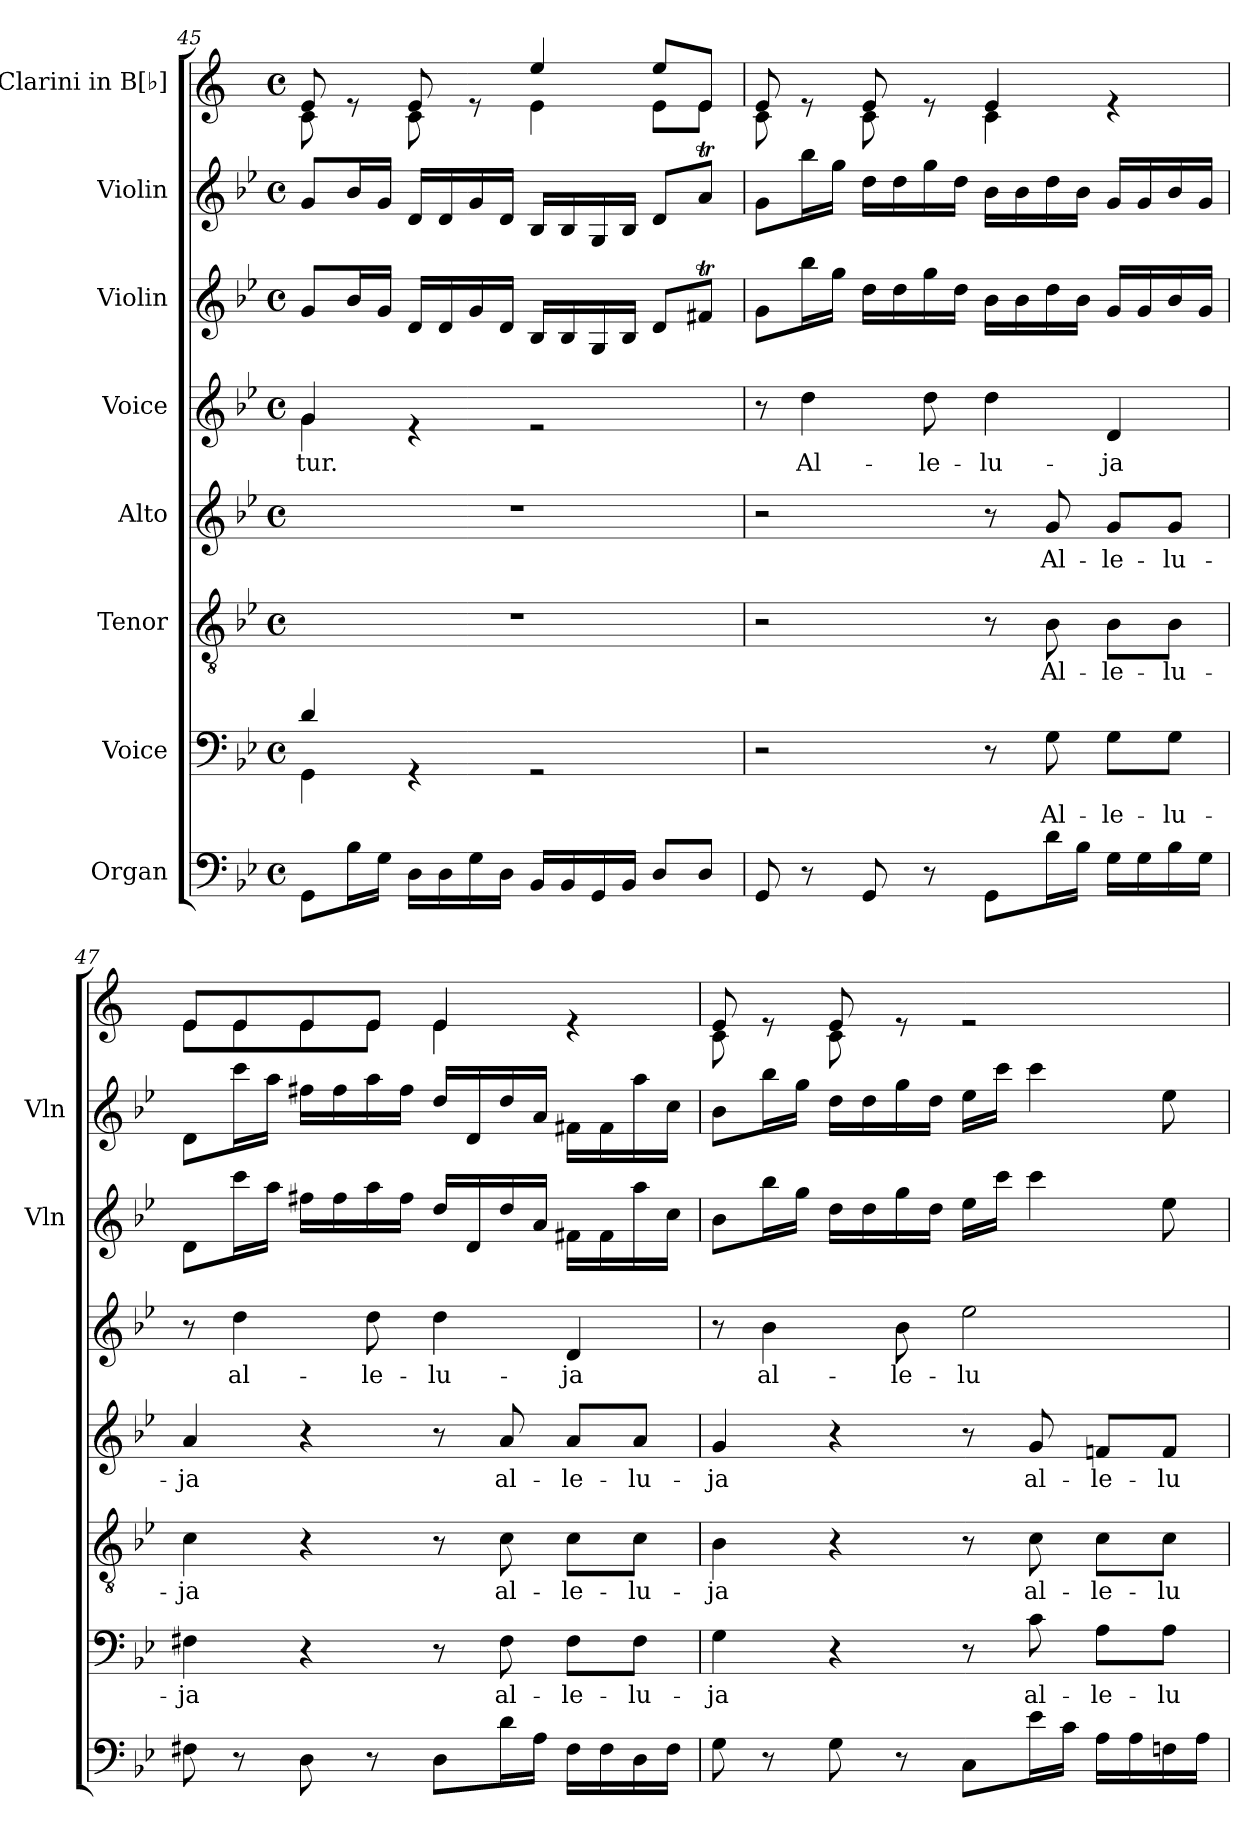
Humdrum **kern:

**kern	**kern	**text	**kern	**text	**kern	**text	**kern	**text	**kern	**kern	**kern
*part8	*part7	*part7	*part6	*part6	*part5	*part5	*part4	*part4	*part3	*part2	*part1
*staff8	*staff7	*staff7	*staff6	*staff6	*staff5	*staff5	*staff4	*staff4	*staff3	*staff2	*staff1
*I"Organ	*I"Voice	*	*I"Tenor	*	*I"Alto	*	*I"Voice	*	*I"Violin	*I"Violin	*I"Clarini in B[♭]
*	*	*	*	*	*	*	*	*	*I'Vln	*I'Vln	*
*clefF4	*clefF4	*	*clefGv2	*	*clefG2	*	*clefG2	*	*clefG2	*clefG2	*clefG2
*	*	*	*	*	*	*	*	*	*	*	*ITrd1c2
*k[b-e-]	*k[b-e-]	*	*k[b-e-]	*	*k[b-e-]	*	*k[b-e-]	*	*k[b-e-]	*k[b-e-]	*k[b-e-]
*M4/4	*M4/4	*	*M4/4	*	*M4/4	*	*M4/4	*	*M4/4	*M4/4	*M4/4
*met(c)	*met(c)	*	*met(c)	*	*met(c)	*	*met(c)	*	*met(c)	*met(c)	*met(c)
=45	=45	=45	=45	=45	=45	=45	=45	=45	=45	=45	=45
*	*^	*	*	*	*	*	*	*	*	*	*
!	!	!	!	!	!	!	!	!	!LO:LY:b	!	!	!
*	*	*	*	*	*	*	*	*^	*	*	*	*^
8GG\L	4d/	4GG\	.	1r	.	1r	.	4g/	4g\	-tur.	8g/L	8g/L	8d/	8B-\
16B-\L	.	.	.	.	.	.	.	.	.	.	16b-/L	16b-/L	8re	8ryy
16G\JJ	.	.	.	.	.	.	.	.	.	.	16g/JJ	16g/JJ	.	.
16D\LL	4rGG	2.ryy	.	.	.	.	.	4re	2.ryy	.	16d/LL	16d/LL	8d/	8B-\
16D\	.	.	.	.	.	.	.	.	.	.	16d/	16d/	.	.
16G\	.	.	.	.	.	.	.	.	.	.	16g/	16g/	8re	8ryy
16D\JJ	.	.	.	.	.	.	.	.	.	.	16d/JJ	16d/JJ	.	.
16BB-/LL	2rGG	.	.	.	.	.	.	2re	.	.	16B-/LL	16B-/LL	4dd/	4d\
16BB-/	.	.	.	.	.	.	.	.	.	.	16B-/	16B-/	.	.
16GG/	.	.	.	.	.	.	.	.	.	.	16G/	16G/	.	.
16BB-/JJ	.	.	.	.	.	.	.	.	.	.	16B-/JJ	16B-/JJ	.	.
8D/L	.	.	.	.	.	.	.	.	.	.	8d/L	8d/L	8dd/L	8d\L
8D/J	.	.	.	.	.	.	.	.	.	.	8f#Xt/J	8at/J	8d/J	8d\J
*	*v	*v	*	*	*	*	*	*v	*v	*	*	*	*	*
!!LO:LB:g=z	!!
=46	=46	=46	=46	=46	=46	=46	=46	=46	=46	=46	=46	=46
8GG/	2r	.	2r	.	2r	.	8r	.	8g\L	8g\L	8d/	8B-\
!	!	!	!	!	!	!	!	!LO:LY:b	!	!	!	!
8r	.	.	.	.	.	.	4dd\	Al-	16bb-\L	16bb-\L	8re	8ryy
.	.	.	.	.	.	.	.	.	16gg\JJ	16gg\JJ	.	.
8GG/	.	.	.	.	.	.	.	.	16dd\LL	16dd\LL	8d/	8B-\
.	.	.	.	.	.	.	.	.	16dd\	16dd\	.	.
!	!	!	!	!	!	!	!	!LO:LY:b	!	!	!	!
8r	.	.	.	.	.	.	8dd\	-le-	16gg\	16gg\	8re	8ryy
.	.	.	.	.	.	.	.	.	16dd\JJ	16dd\JJ	.	.
!	!	!	!	!	!	!	!	!LO:LY:b	!	!	!	!
8GG\L	8r	.	8r	.	8r	.	4dd\	-lu-	16b-\LL	16b-\LL	4d/	4B-\
.	.	.	.	.	.	.	.	.	16b-\	16b-\	.	.
!	!	!LO:LY:b	!	!LO:LY:b	!	!LO:LY:b	!	!	!	!	!	!
16d\L	8G\	Al-	8B-\	Al-	8g/	Al-	.	.	16dd\	16dd\	.	.
16B-\JJ	.	.	.	.	.	.	.	.	16b-\JJ	16b-\JJ	.	.
!	!	!LO:LY:b	!	!LO:LY:b	!	!LO:LY:b	!	!LO:LY:b	!	!	!	!
16G\LL	8G\L	-le-	8B-\L	-le-	8g/L	-le-	4d/	-ja	16g/LL	16g/LL	4re	4ryy
16G\	.	.	.	.	.	.	.	.	16g/	16g/	.	.
!	!	!LO:LY:b	!	!LO:LY:b	!	!LO:LY:b	!	!	!	!	!	!
16B-\	8G\J	-lu-	8B-\J	-lu-	8g/J	-lu-	.	.	16b-/	16b-/	.	.
16G\JJ	.	.	.	.	.	.	.	.	16g/JJ	16g/JJ	.	.
=47	=47	=47	=47	=47	=47	=47	=47	=47	=47	=47	=47	=47
!	!	!LO:LY:b	!	!LO:LY:b	!	!LO:LY:b	!	!	!	!	!	!
8F#X\	4F#X\	-ja	4c\	-ja	4a/	-ja	8r	.	8d\L	8d\L	8d/L	8d\L
!	!	!	!	!	!	!	!	!LO:LY:b	!	!	!	!
8r	.	.	.	.	.	.	4dd\	al-	16ccc\L	16ccc\L	8d/	8d\
.	.	.	.	.	.	.	.	.	16aa\JJ	16aa\JJ	.	.
8D\	4r	.	4r	.	4r	.	.	.	16ff#X\LL	16ff#X\LL	8d/	8d\
.	.	.	.	.	.	.	.	.	16ff#\	16ff#\	.	.
!	!	!	!	!	!	!	!	!LO:LY:b	!	!	!	!
8r	.	.	.	.	.	.	8dd\	-le-	16aa\	16aa\	8d/J	8d\J
.	.	.	.	.	.	.	.	.	16ff#\JJ	16ff#\JJ	.	.
!	!	!	!	!	!	!	!	!LO:LY:b	!	!	!	!
8D\L	8r	.	8r	.	8r	.	4dd\	-lu-	16dd/LL	16dd/LL	4d/	4d\
.	.	.	.	.	.	.	.	.	16d/	16d/	.	.
!	!	!LO:LY:b	!	!LO:LY:b	!	!LO:LY:b	!	!	!	!	!	!
16d\L	8F#\	al-	8c\	al-	8a/	al-	.	.	16dd/	16dd/	.	.
16A\JJ	.	.	.	.	.	.	.	.	16a/JJ	16a/JJ	.	.
!	!	!LO:LY:b	!	!LO:LY:b	!	!LO:LY:b	!	!LO:LY:b	!	!	!	!
16F#\LL	8F#\L	-le-	8c\L	-le-	8a/L	-le-	4d/	-ja	16f#X\LL	16f#X\LL	4re	4ryy
16F#\	.	.	.	.	.	.	.	.	16f#\	16f#\	.	.
!	!	!LO:LY:b	!	!LO:LY:b	!	!LO:LY:b	!	!	!	!	!	!
16D\	8F#\J	-lu-	8c\J	-lu-	8a/J	-lu-	.	.	16aa\	16aa\	.	.
16F#\JJ	.	.	.	.	.	.	.	.	16cc\JJ	16cc\JJ	.	.
=48	=48	=48	=48	=48	=48	=48	=48	=48	=48	=48	=48	=48
!	!	!LO:LY:b	!	!LO:LY:b	!	!LO:LY:b	!	!	!	!	!	!
8G\	4G\	-ja	4B-\	-ja	4g/	-ja	8r	.	8b-\L	8b-\L	8d/	8B-\
!	!	!	!	!	!	!	!	!LO:LY:b	!	!	!	!
8r	.	.	.	.	.	.	4b-\	al-	16bb-\L	16bb-\L	8re	8ryy
.	.	.	.	.	.	.	.	.	16gg\JJ	16gg\JJ	.	.
8G\	4r	.	4r	.	4r	.	.	.	16dd\LL	16dd\LL	8d/	8B-\
.	.	.	.	.	.	.	.	.	16dd\	16dd\	.	.
!	!	!	!	!	!	!	!	!LO:LY:b	!	!	!	!
8r	.	.	.	.	.	.	8b-\	-le-	16gg\	16gg\	8re	2ryy
.	.	.	.	.	.	.	.	.	16dd\JJ	16dd\JJ	.	.
!	!	!	!	!	!	!	!	!LO:LY:b	!	!	!	!
8C\L	8r	.	8r	.	8r	.	2ee-\	-lu-	16ee-\LL	16ee-\LL	2re	.
.	.	.	.	.	.	.	.	.	16ccc\JJ	16ccc\JJ	.	.
!	!	!LO:LY:b	!	!LO:LY:b	!	!LO:LY:b	!	!	!	!	!	!
16e-\L	8c\	al-	8c\	al-	8g/	al-	.	.	4ccc\	4ccc\	.	.
16c\JJ	.	.	.	.	.	.	.	.	.	.	.	.
!	!	!LO:LY:b	!	!LO:LY:b	!	!LO:LY:b	!	!	!	!	!	!
16A\LL	8A\L	-le-	8c\L	-le-	8fn/L	-le-	.	.	.	.	.	.
16A\	.	.	.	.	.	.	.	.	.	.	.	.
!	!	!LO:LY:b	!	!LO:LY:b	!	!LO:LY:b	!	!	!	!	!	!
16Fn\	8A\J	-lu-	8c\J	-lu-	8f/J	-lu-	.	.	8ee-\	8ee-\	.	8ryy
16A\JJ	.	.	.	.	.	.	.	.	.	.	.	.
*	*	*	*	*	*	*	*	*	*	*	*v	*v
=	=	=	=	=	=	=	=	=	=	=	=
*-	*-	*-	*-	*-	*-	*-	*-	*-	*-	*-	*-
